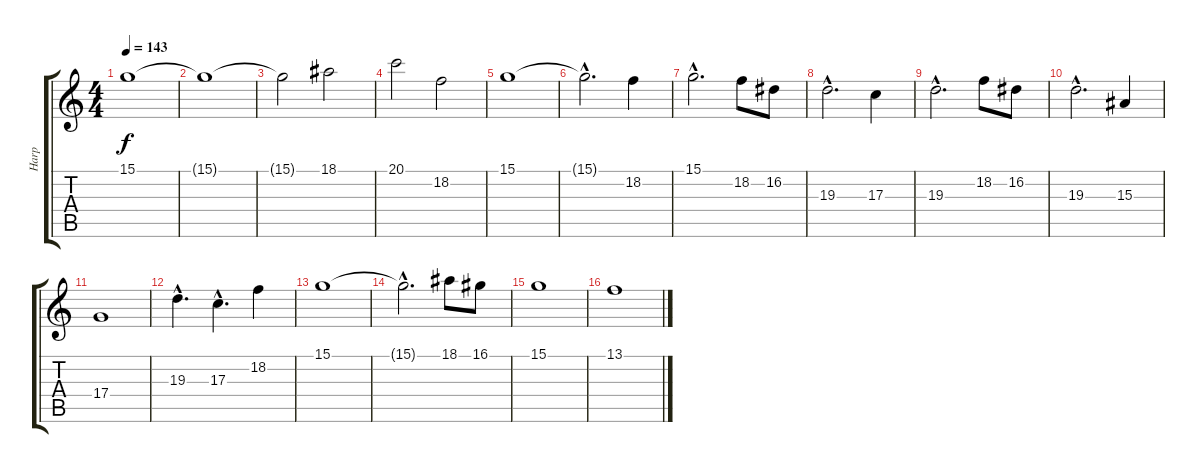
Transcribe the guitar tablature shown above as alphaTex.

\track ("Harp" "Harp") {instrument orchestralharp}
\staff {score tabs}
\tuning (E4 B3 G3 D3 A2 E2) {hide}
\ts (4 4)
\tempo 143
\clef g2
\ks c
15.1.1{dy f} |
15.1{t}.1 |
15.1{t}.2 18.1.2 |
20.1.2 18.2.2 |
15.1.1 |
15.1{hac t}.2{d} 18.2.4 |
15.1{hac}.2{d} 18.2.8 16.2.8 |
19.3{hac}.2{d} 17.3.4 |
19.3{hac}.2{d} 18.2.8 16.2.8 |
19.3{hac}.2{d} 15.3.4 |
17.4.1 |
19.3{hac}.4{d} 17.3{hac}.4{d} 18.2.4 |
15.1.1 |
15.1{hac t}.2{d} 18.1.8 16.1.8 |
15.1.1 |
13.1.1
